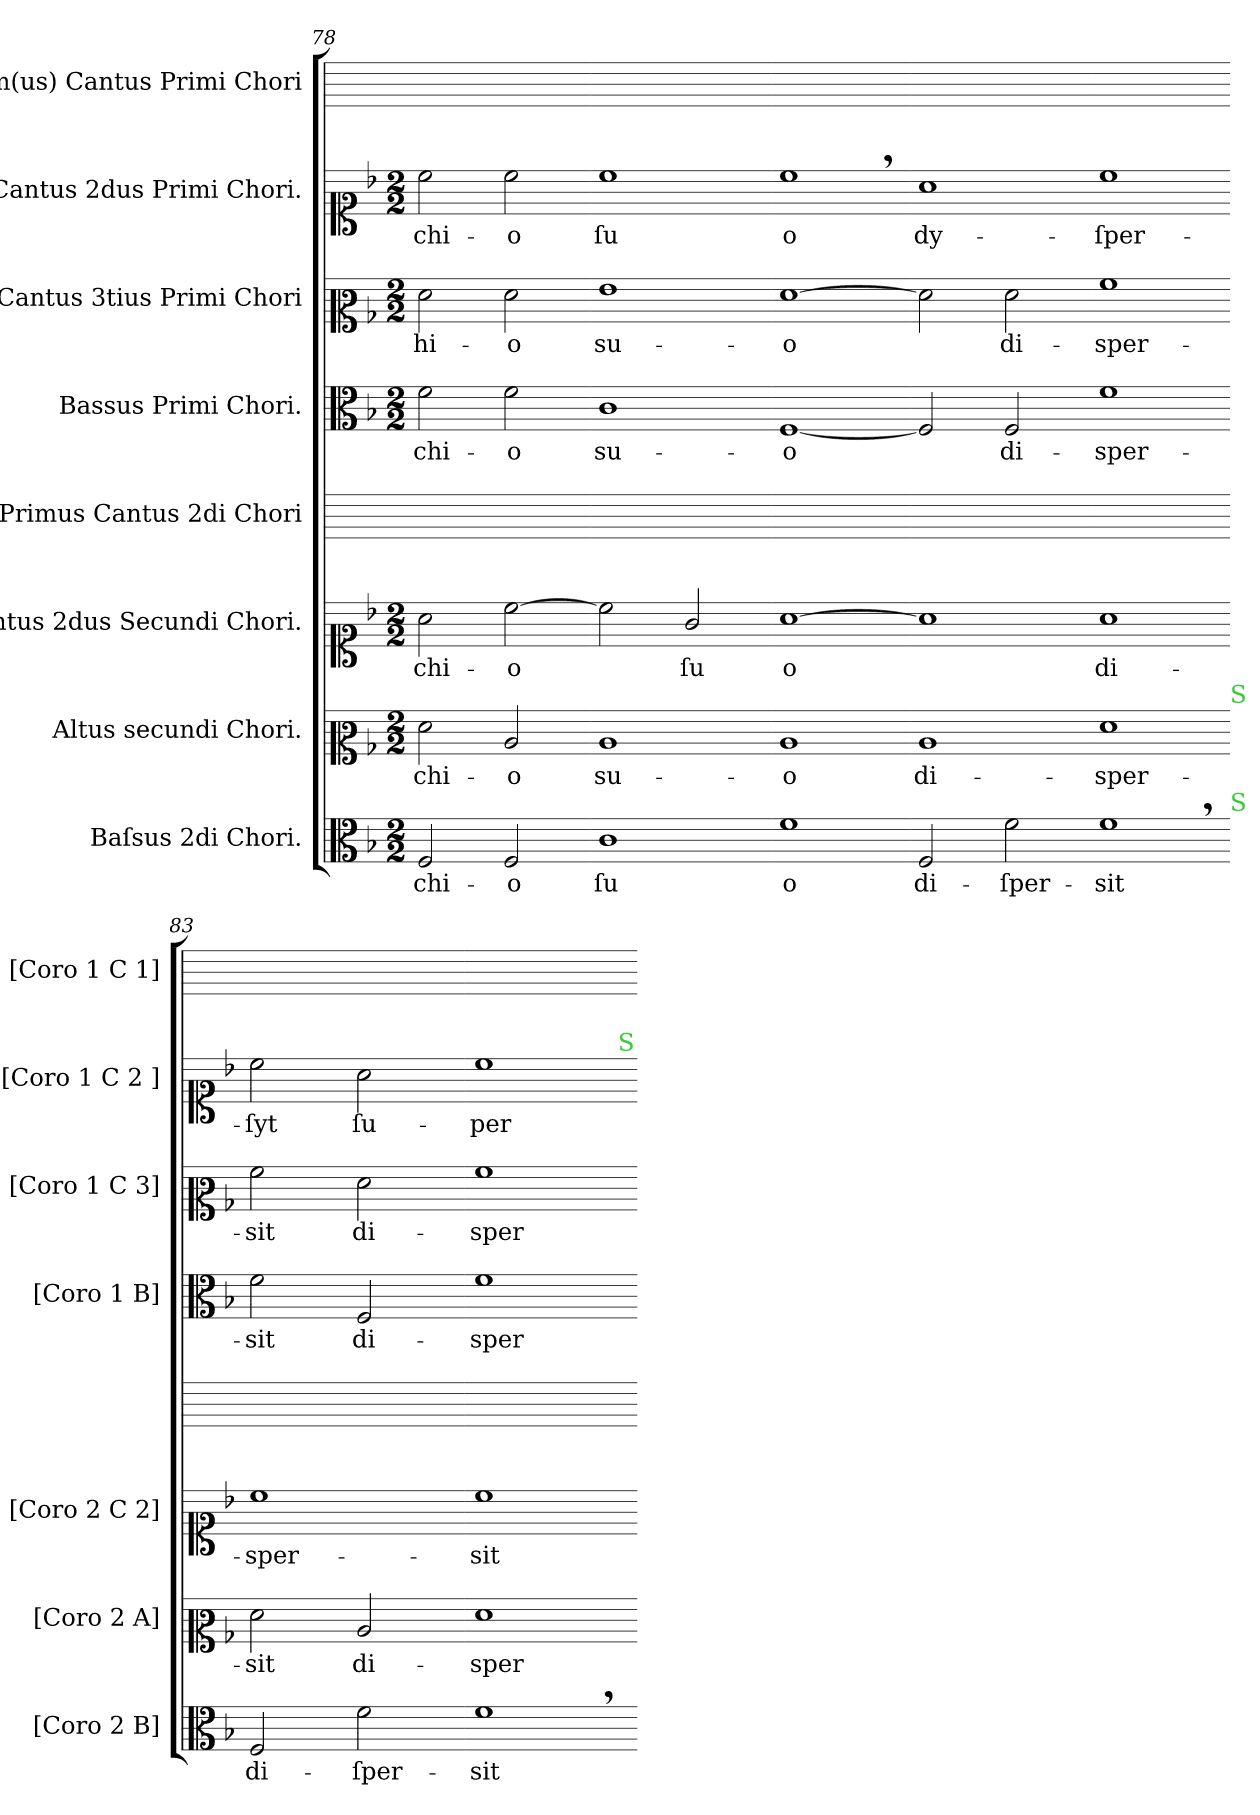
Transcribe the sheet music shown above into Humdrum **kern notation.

**kern	**text	**kern	**text	**kern	**text	**kern	**kern	**text	**kern	**text	**kern	**text	**kern
*part8	*part8	*part7	*part7	*part6	*part6	*part5	*part4	*part4	*part3	*part3	*part2	*part2	*part1
*staff8	*staff8	*staff7	*staff7	*staff6	*staff6	*staff5	*staff4	*staff4	*staff3	*staff3	*staff2	*staff2	*staff1
*I"Baſsus 2di Chori.	*	*I"Altus secundi Chori.	*	*I"Cantus 2dus Secundi Chori.	*	*I"Primus Cantus 2di Chori	*I"Bassus Primi Chori.	*	*I"Cantus 3tius Primi Chori	*	*I"Cantus 2dus Primi Chori.	*	*I"Im(us) Cantus Primi Chori
*I'[Coro 2 B]	*	*I'[Coro 2 A]	*	*I'[Coro 2 C 2]	*	*	*I'[Coro 1 B]	*	*I'[Coro 1 C 3]	*	*I'[Coro 1 C 2 ]	*	*I'[Coro 1 C 1]
*clefC3	*	*clefC2	*	*clefC1	*	*	*clefC3	*	*clefC2	*	*clefC1	*	*
*k[b-]	*	*k[b-]	*	*k[b-]	*	*	*k[b-]	*	*k[b-]	*	*k[b-]	*	*
*F:	*	*F:	*	*F:	*	*	*F:	*	*F:	*	*F:	*	*
*M2/2	*	*M2/2	*	*M2/2	*	*	*M2/2	*	*M2/2	*	*M2/2	*	*
=78	=78	=78	=78	=78	=78	=78	=78	=78	=78	=78	=78	=78	=78
2F/	-chi-	2f\	-chi-	2a\	-chi-	1ryy	2f\	-chi-	2f\	-hi-	2cc\	-chi-	1ryy
2F/	-o	2c/	-o	[2cc\	-o	.	2f\	-o	2f\	-o	2cc\	-o	.
=79-	=79-	=79-	=79-	=79-	=79-	=79-	=79-	=79-	=79-	=79-	=79-	=79-	=79-
1c	ſu	1c	su-	2cc\]	.	1ryy	1c	su-	1g	su-	1cc	ſu	1ryy
.	.	.	.	2g/	ſu	.	.	.	.	.	.	.	.
=80-	=80-	=80-	=80-	=80-	=80-	=80-	=80-	=80-	=80-	=80-	=80-	=80-	=80-
1f	-o	1c	-o	[1a	-o	1ryy	[1F	-o	[1f	-o	1cc,>	-o	1ryy
=81-	=81-	=81-	=81-	=81-	=81-	=81-	=81-	=81-	=81-	=81-	=81-	=81-	=81-
2F/	di-	1c	di-	1a]	.	2ryy	2F]	.	2f]	.	1a	dy-	1ryy
2f\	-ſper-	.	.	.	.	2ryy	2F/	di-	2f\	di-	.	.	.
=82-	=82-	=82-	=82-	=82-	=82-	=82-	=82-	=82-	=82-	=82-	=82-	=82-	=82-
1f,>	-sit	1f	-sper-	1a	di-	1ryy	1f	-sper-	1a	-sper-	1cc	ſper-	1ryy
!	!	!LO:TX:a:color=limegreen:t=S	!	!	!	!	!	!	!	!	!	!	!
!LO:TX:a:color=limegreen:t=S	!	!	!	!	!	!	!	!	!	!	!	!	!
=83-	=83-	=83-	=83-	=83-	=83-	=83-	=83-	=83-	=83-	=83-	=83-	=83-	=83-
2F/	di-	2f\	-sit	1cc	-sper-	1ryy	2f\	-sit	2a\	-sit	2cc\	-ſyt	1ryy
2f\	-ſper-	2c/	di-	.	.	.	2F/	di-	2f\	di-	2a\	-ſu-	.
=84-	=84-	=84-	=84-	=84-	=84-	=84-	=84-	=84-	=84-	=84-	=84-	=84-	=84-
1f,>	-sit	1f	-sper-	1cc	-sit	1ryy	1f	-sper-	1a	-sper-	1cc	-per-	1ryy
!	!	!	!	!	!	!	!	!	!	!	!LO:TX:a:color=limegreen:t=S	!	!
=-	=-	=-	=-	=-	=-	=-	=-	=-	=-	=-	=-	=-	=-
*-	*-	*-	*-	*-	*-	*-	*-	*-	*-	*-	*-	*-	*-
